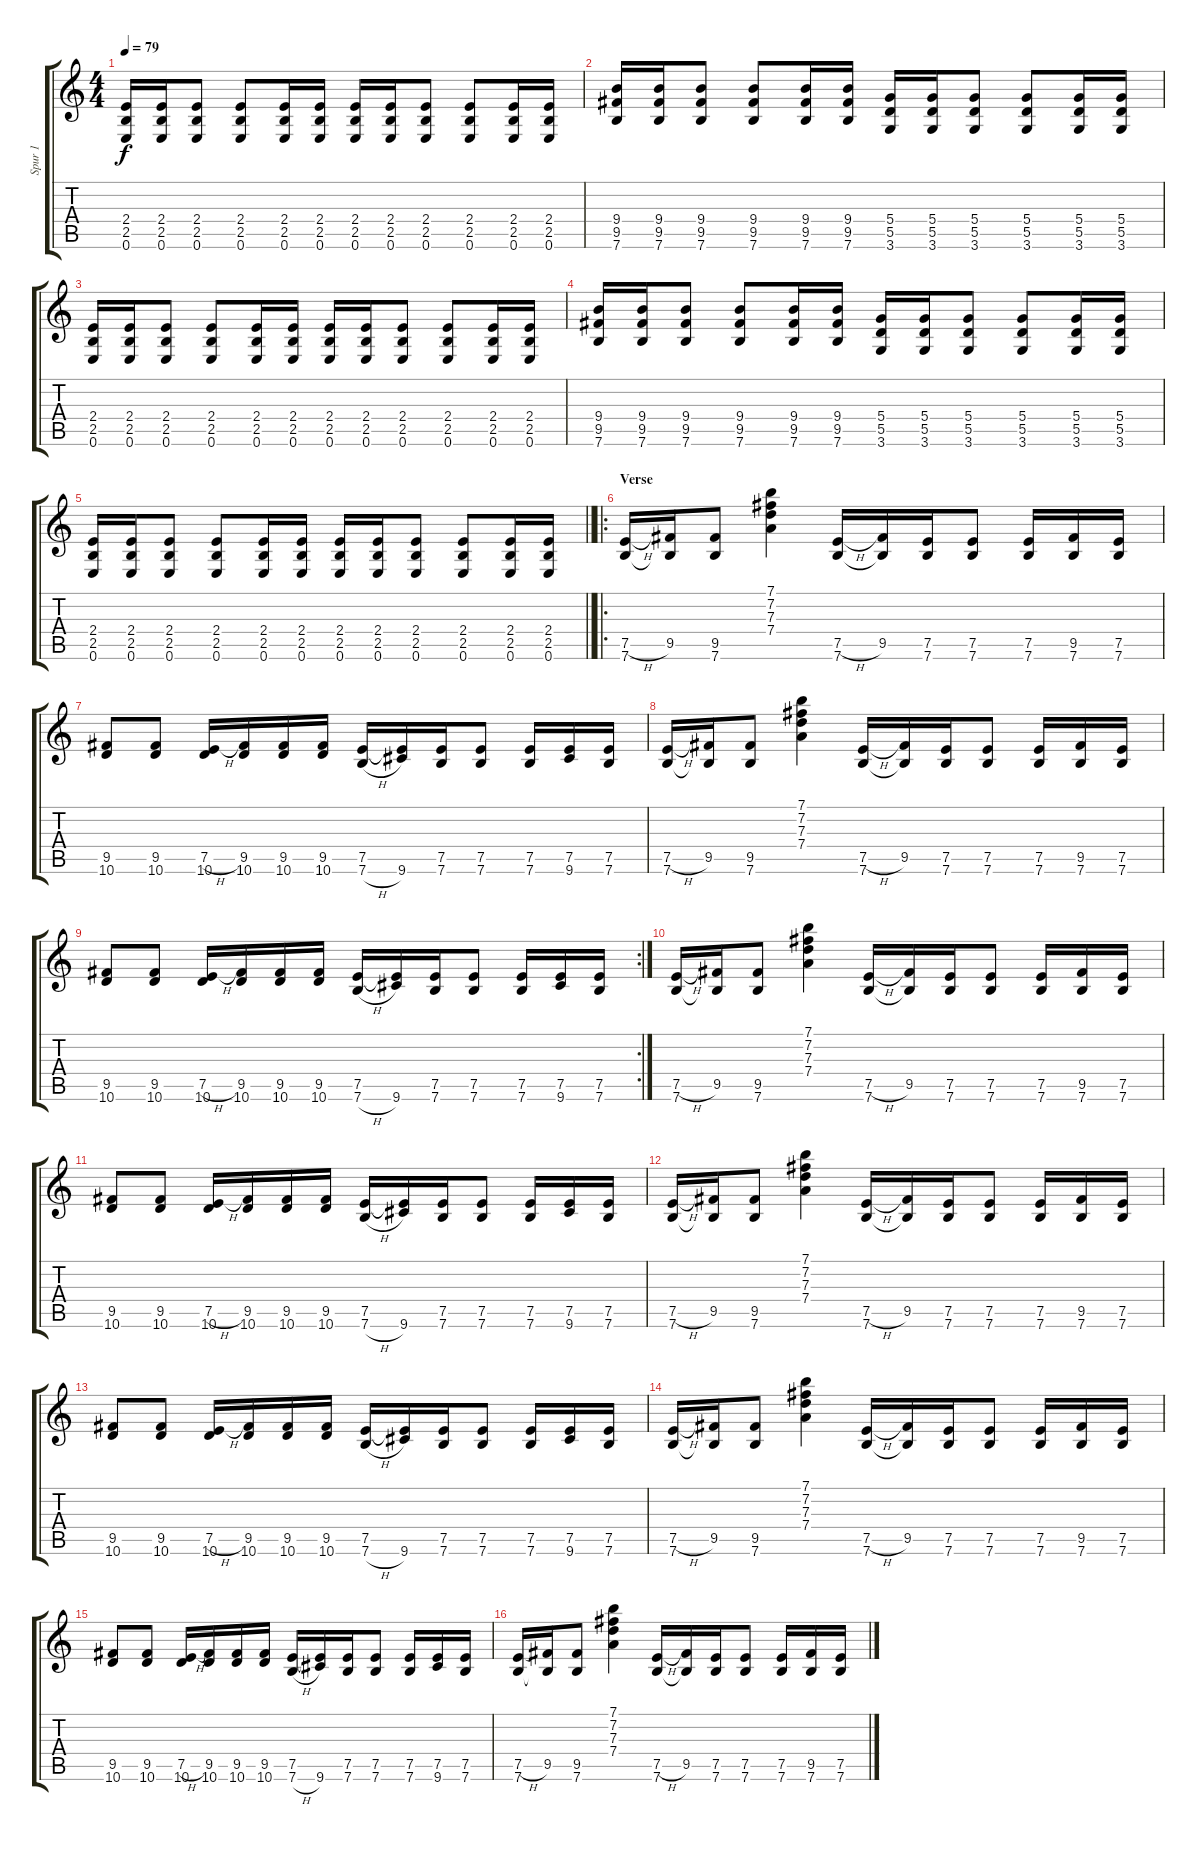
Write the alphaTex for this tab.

\track ("Spur 1" "Spur 1") {instrument electricguitarjazz}
\staff {score tabs}
\tuning (E4 B3 G3 D3 A2 E2) {hide}
\ts (4 4)
\tempo 79
\clef g2
\ks c
(2.4 2.5 0.6).16{dy f} (2.4 2.5 0.6).16 (2.4 2.5 0.6).8 (2.4 2.5 0.6).8 (2.4 2.5 0.6).16 (2.4 2.5 0.6).16 (2.4 2.5 0.6).16 (2.4 2.5 0.6).16 (2.4 2.5 0.6).8 (2.4 2.5 0.6).8 (2.4 2.5 0.6).16 (2.4 2.5 0.6).16 |
(9.4 9.5 7.6).16 (9.4 9.5 7.6).16 (9.4 9.5 7.6).8 (9.4 9.5 7.6).8 (9.4 9.5 7.6).16 (9.4 9.5 7.6).16 (5.4 5.5 3.6).16 (5.4 5.5 3.6).16 (5.4 5.5 3.6).8 (5.4 5.5 3.6).8 (5.4 5.5 3.6).16 (5.4 5.5 3.6).16 |
(2.4 2.5 0.6).16 (2.4 2.5 0.6).16 (2.4 2.5 0.6).8 (2.4 2.5 0.6).8 (2.4 2.5 0.6).16 (2.4 2.5 0.6).16 (2.4 2.5 0.6).16 (2.4 2.5 0.6).16 (2.4 2.5 0.6).8 (2.4 2.5 0.6).8 (2.4 2.5 0.6).16 (2.4 2.5 0.6).16 |
(9.4 9.5 7.6).16 (9.4 9.5 7.6).16 (9.4 9.5 7.6).8 (9.4 9.5 7.6).8 (9.4 9.5 7.6).16 (9.4 9.5 7.6).16 (5.4 5.5 3.6).16 (5.4 5.5 3.6).16 (5.4 5.5 3.6).8 (5.4 5.5 3.6).8 (5.4 5.5 3.6).16 (5.4 5.5 3.6).16 |
\barLineRight lightlight
(2.4 2.5 0.6).16 (2.4 2.5 0.6).16 (2.4 2.5 0.6).8 (2.4 2.5 0.6).8 (2.4 2.5 0.6).16 (2.4 2.5 0.6).16 (2.4 2.5 0.6).16 (2.4 2.5 0.6).16 (2.4 2.5 0.6).8 (2.4 2.5 0.6).8 (2.4 2.5 0.6).16 (2.4 2.5 0.6).16 |
\ro
\section ("" "Verse")
(7.5{h} 7.6).16 (9.5 7.6{t}).16 (9.5 7.6).8 (7.1 7.2 7.3 7.4).4 (7.5{h} 7.6).16 (9.5 7.6{t}).16 (7.5 7.6).16 (7.5 7.6).8 (7.5 7.6).16 (9.5 7.6).16 (7.5 7.6).16 |
(9.5 10.6).8 (9.5 10.6).8 (7.5{h} 10.6).16 (9.5 10.6).16 (9.5 10.6).16 (9.5 10.6).16 (7.5 7.6{h}).16 (7.5{t} 9.6).16 (7.5 7.6).16 (7.5 7.6).8 (7.5 7.6).16 (7.5 9.6).16 (7.5 7.6).16 |
(7.5{h} 7.6).16 (9.5 7.6{t}).16 (9.5 7.6).8 (7.1 7.2 7.3 7.4).4 (7.5{h} 7.6).16 (9.5 7.6{t}).16 (7.5 7.6).16 (7.5 7.6).8 (7.5 7.6).16 (9.5 7.6).16 (7.5 7.6).16 |
\rc 2
(9.5 10.6).8 (9.5 10.6).8 (7.5{h} 10.6).16 (9.5 10.6).16 (9.5 10.6).16 (9.5 10.6).16 (7.5 7.6{h}).16 (7.5{t} 9.6).16 (7.5 7.6).16 (7.5 7.6).8 (7.5 7.6).16 (7.5 9.6).16 (7.5 7.6).16 |
(7.5{h} 7.6).16 (9.5 7.6{t}).16 (9.5 7.6).8 (7.1 7.2 7.3 7.4).4 (7.5{h} 7.6).16 (9.5 7.6{t}).16 (7.5 7.6).16 (7.5 7.6).8 (7.5 7.6).16 (9.5 7.6).16 (7.5 7.6).16 |
(9.5 10.6).8 (9.5 10.6).8 (7.5{h} 10.6).16 (9.5 10.6).16 (9.5 10.6).16 (9.5 10.6).16 (7.5 7.6{h}).16 (7.5{t} 9.6).16 (7.5 7.6).16 (7.5 7.6).8 (7.5 7.6).16 (7.5 9.6).16 (7.5 7.6).16 |
(7.5{h} 7.6).16 (9.5 7.6{t}).16 (9.5 7.6).8 (7.1 7.2 7.3 7.4).4 (7.5{h} 7.6).16 (9.5 7.6{t}).16 (7.5 7.6).16 (7.5 7.6).8 (7.5 7.6).16 (9.5 7.6).16 (7.5 7.6).16 |
(9.5 10.6).8 (9.5 10.6).8 (7.5{h} 10.6).16 (9.5 10.6).16 (9.5 10.6).16 (9.5 10.6).16 (7.5 7.6{h}).16 (7.5{t} 9.6).16 (7.5 7.6).16 (7.5 7.6).8 (7.5 7.6).16 (7.5 9.6).16 (7.5 7.6).16 |
(7.5{h} 7.6).16 (9.5 7.6{t}).16 (9.5 7.6).8 (7.1 7.2 7.3 7.4).4 (7.5{h} 7.6).16 (9.5 7.6{t}).16 (7.5 7.6).16 (7.5 7.6).8 (7.5 7.6).16 (9.5 7.6).16 (7.5 7.6).16 |
(9.5 10.6).8 (9.5 10.6).8 (7.5{h} 10.6).16 (9.5 10.6).16 (9.5 10.6).16 (9.5 10.6).16 (7.5 7.6{h}).16 (7.5{t} 9.6).16 (7.5 7.6).16 (7.5 7.6).8 (7.5 7.6).16 (7.5 9.6).16 (7.5 7.6).16 |
(7.5{h} 7.6).16 (9.5 7.6{t}).16 (9.5 7.6).8 (7.1 7.2 7.3 7.4).4 (7.5{h} 7.6).16 (9.5 7.6{t}).16 (7.5 7.6).16 (7.5 7.6).8 (7.5 7.6).16 (9.5 7.6).16 (7.5 7.6).16
